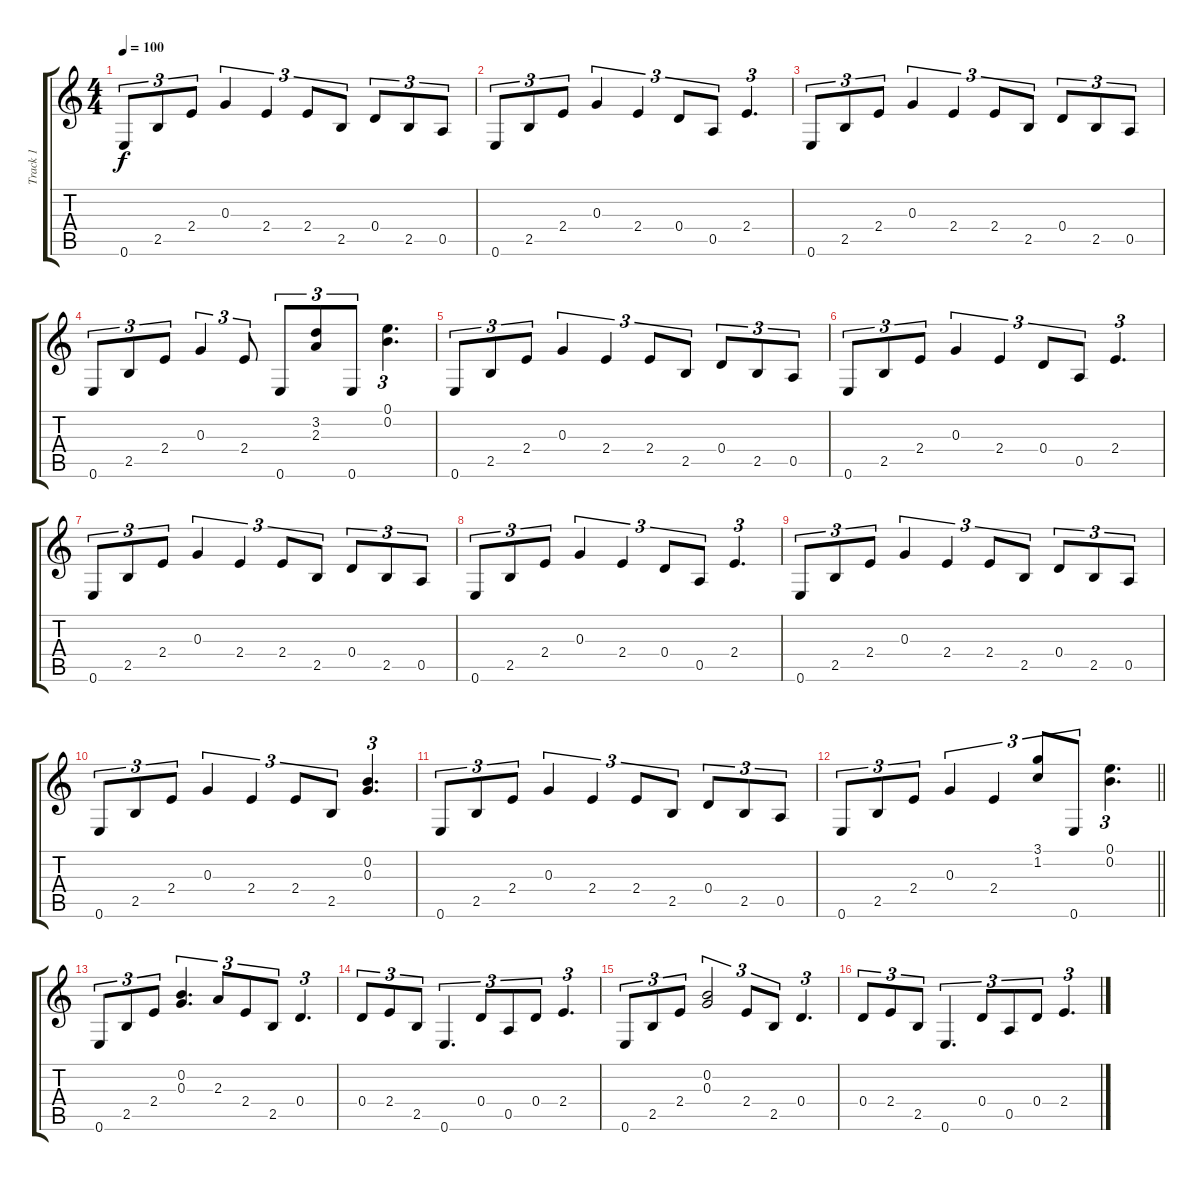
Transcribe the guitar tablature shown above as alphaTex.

\track ("Track 1" "Track 1") {instrument acousticguitarsteel}
\staff {score tabs}
\tuning (E4 B3 G3 D3 A2 E2) {hide}
\ts (4 4)
\tempo 100
\clef g2
\ks c
0.6.8{tu (3 2) dy f instrument acousticguitarsteel} 2.5.8{tu (3 2)} 2.4.8{tu (3 2)} 0.3.4{tu (3 2)} 2.4.4{tu (3 2)} 2.4.8{tu (3 2)} 2.5.8{tu (3 2)} 0.4.8{tu (3 2)} 2.5.8{tu (3 2)} 0.5.8{tu (3 2)} |
0.6.8{tu (3 2)} 2.5.8{tu (3 2)} 2.4.8{tu (3 2)} 0.3.4{tu (3 2)} 2.4.4{tu (3 2)} 0.4.8{tu (3 2)} 0.5.8{tu (3 2)} 2.4.4{d tu (3 2)} |
0.6.8{tu (3 2)} 2.5.8{tu (3 2)} 2.4.8{tu (3 2)} 0.3.4{tu (3 2)} 2.4.4{tu (3 2)} 2.4.8{tu (3 2)} 2.5.8{tu (3 2)} 0.4.8{tu (3 2)} 2.5.8{tu (3 2)} 0.5.8{tu (3 2)} |
0.6.8{tu (3 2)} 2.5.8{tu (3 2)} 2.4.8{tu (3 2)} 0.3.4{tu (3 2)} 2.4.8{tu (3 2)} 0.6.8{tu (3 2)} (3.2 2.3).8{tu (3 2)} 0.6.8{tu (3 2)} (0.1 0.2).4{d tu (3 2)} |
0.6.8{tu (3 2)} 2.5.8{tu (3 2)} 2.4.8{tu (3 2)} 0.3.4{tu (3 2)} 2.4.4{tu (3 2)} 2.4.8{tu (3 2)} 2.5.8{tu (3 2)} 0.4.8{tu (3 2)} 2.5.8{tu (3 2)} 0.5.8{tu (3 2)} |
0.6.8{tu (3 2)} 2.5.8{tu (3 2)} 2.4.8{tu (3 2)} 0.3.4{tu (3 2)} 2.4.4{tu (3 2)} 0.4.8{tu (3 2)} 0.5.8{tu (3 2)} 2.4.4{d tu (3 2)} |
0.6.8{tu (3 2)} 2.5.8{tu (3 2)} 2.4.8{tu (3 2)} 0.3.4{tu (3 2)} 2.4.4{tu (3 2)} 2.4.8{tu (3 2)} 2.5.8{tu (3 2)} 0.4.8{tu (3 2)} 2.5.8{tu (3 2)} 0.5.8{tu (3 2)} |
0.6.8{tu (3 2)} 2.5.8{tu (3 2)} 2.4.8{tu (3 2)} 0.3.4{tu (3 2)} 2.4.4{tu (3 2)} 0.4.8{tu (3 2)} 0.5.8{tu (3 2)} 2.4.4{d tu (3 2)} |
0.6.8{tu (3 2)} 2.5.8{tu (3 2)} 2.4.8{tu (3 2)} 0.3.4{tu (3 2)} 2.4.4{tu (3 2)} 2.4.8{tu (3 2)} 2.5.8{tu (3 2)} 0.4.8{tu (3 2)} 2.5.8{tu (3 2)} 0.5.8{tu (3 2)} |
0.6.8{tu (3 2)} 2.5.8{tu (3 2)} 2.4.8{tu (3 2)} 0.3.4{tu (3 2)} 2.4.4{tu (3 2)} 2.4.8{tu (3 2)} 2.5.8{tu (3 2)} (0.2 0.3).4{d tu (3 2)} |
0.6.8{tu (3 2)} 2.5.8{tu (3 2)} 2.4.8{tu (3 2)} 0.3.4{tu (3 2)} 2.4.4{tu (3 2)} 2.4.8{tu (3 2)} 2.5.8{tu (3 2)} 0.4.8{tu (3 2)} 2.5.8{tu (3 2)} 0.5.8{tu (3 2)} |
\barLineRight lightlight
0.6.8{tu (3 2)} 2.5.8{tu (3 2)} 2.4.8{tu (3 2)} 0.3.4{tu (3 2)} 2.4.4{tu (3 2)} (3.1 1.2).8{tu (3 2)} 0.6.8{tu (3 2)} (0.1 0.2).4{d tu (3 2)} |
0.6.8{tu (3 2)} 2.5.8{tu (3 2)} 2.4.8{tu (3 2)} (0.2 0.3).4{d tu (3 2)} 2.3.8{tu (3 2)} 2.4.8{tu (3 2)} 2.5.8{tu (3 2)} 0.4.4{d tu (3 2)} |
0.4.8{tu (3 2)} 2.4.8{tu (3 2)} 2.5.8{tu (3 2)} 0.6.4{d tu (3 2)} 0.4.8{tu (3 2)} 0.5.8{tu (3 2)} 0.4.8{tu (3 2)} 2.4.4{d tu (3 2)} |
0.6.8{tu (3 2)} 2.5.8{tu (3 2)} 2.4.8{tu (3 2)} (0.2 0.3).2{tu (3 2)} 2.4.8{tu (3 2)} 2.5.8{tu (3 2)} 0.4.4{d tu (3 2)} |
0.4.8{tu (3 2)} 2.4.8{tu (3 2)} 2.5.8{tu (3 2)} 0.6.4{d tu (3 2)} 0.4.8{tu (3 2)} 0.5.8{tu (3 2)} 0.4.8{tu (3 2)} 2.4.4{d tu (3 2)}
